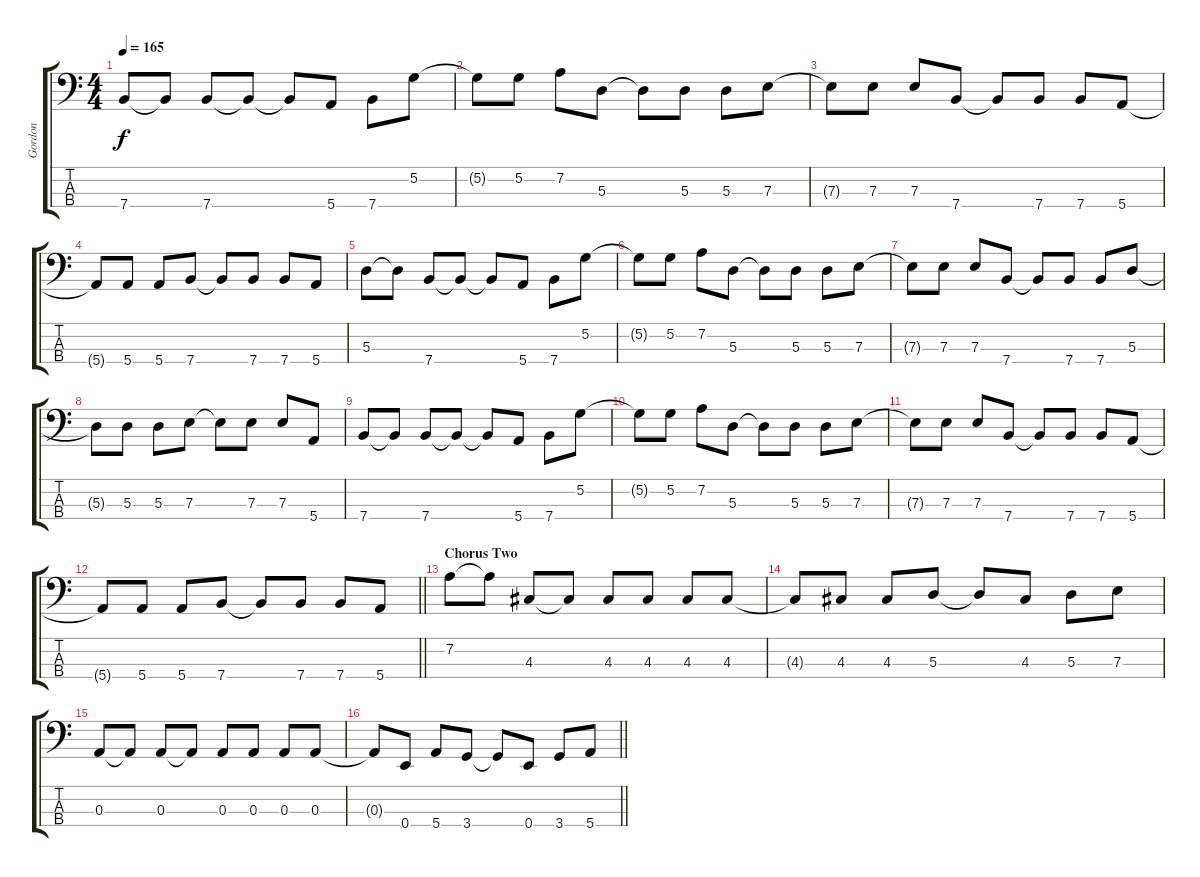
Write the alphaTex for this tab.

\track ("Gordon" "Gordon") {instrument acousticguitarsteel}
\staff {score tabs}
\tuning (G2 D2 A1 E1) {hide}
\ts (4 4)
\tempo 165
\clef f4
\ks c
7.4.8{dy f} 7.4{t}.8 7.4.8 7.4{t}.8 7.4{t}.8 5.4.8 7.4.8 5.2.8 |
5.2{t}.8 5.2.8 7.2.8 5.3.8 5.3{t}.8 5.3.8 5.3.8 7.3.8 |
7.3{t}.8 7.3.8 7.3.8 7.4.8 7.4{t}.8 7.4.8 7.4.8 5.4.8 |
5.4{t}.8 5.4.8 5.4.8 7.4.8 7.4{t}.8 7.4.8 7.4.8 5.4.8 |
5.3.8 5.3{t}.8 7.4.8 7.4{t}.8 7.4{t}.8 5.4.8 7.4.8 5.2.8 |
5.2{t}.8 5.2.8 7.2.8 5.3.8 5.3{t}.8 5.3.8 5.3.8 7.3.8 |
7.3{t}.8 7.3.8 7.3.8 7.4.8 7.4{t}.8 7.4.8 7.4.8 5.3.8 |
5.3{t}.8 5.3.8 5.3.8 7.3.8 7.3{t}.8 7.3.8 7.3.8 5.4.8 |
7.4.8 7.4{t}.8 7.4.8 7.4{t}.8 7.4{t}.8 5.4.8 7.4.8 5.2.8 |
5.2{t}.8 5.2.8 7.2.8 5.3.8 5.3{t}.8 5.3.8 5.3.8 7.3.8 |
7.3{t}.8 7.3.8 7.3.8 7.4.8 7.4{t}.8 7.4.8 7.4.8 5.4.8 |
\barLineRight lightlight
5.4{t}.8 5.4.8 5.4.8 7.4.8 7.4{t}.8 7.4.8 7.4.8 5.4.8 |
\section ("" "Chorus Two")
7.2.8 7.2{t}.8 4.3.8 4.3{t}.8 4.3.8 4.3.8 4.3.8 4.3.8 |
4.3{t}.8 4.3.8 4.3.8 5.3.8 5.3{t}.8 4.3.8 5.3.8 7.3.8 |
0.3.8 0.3{t}.8 0.3.8 0.3{t}.8 0.3.8 0.3.8 0.3.8 0.3.8 |
\barLineRight lightlight
0.3{t}.8 0.4.8 5.4.8 3.4.8 3.4{t}.8 0.4.8 3.4.8 5.4.8
